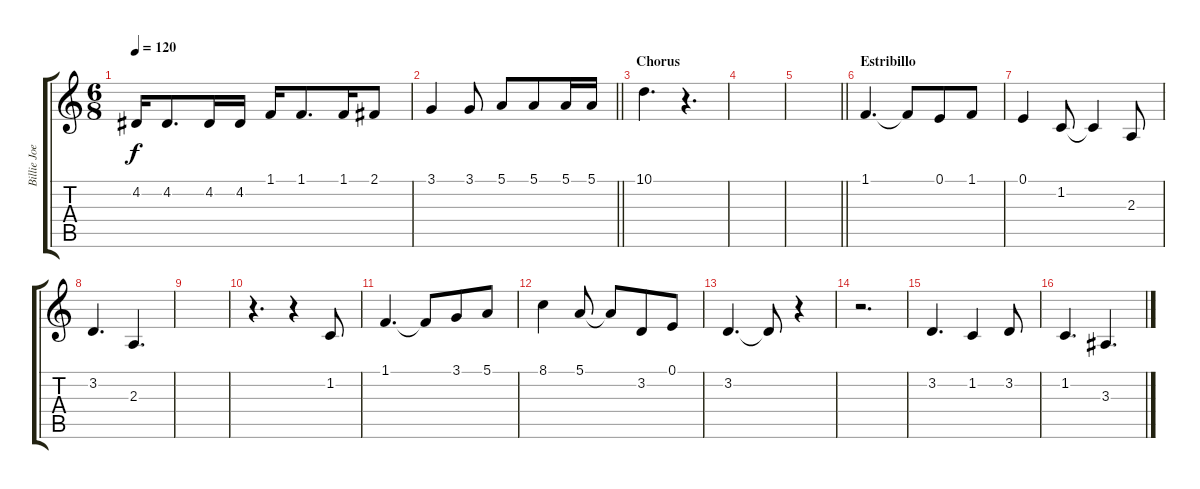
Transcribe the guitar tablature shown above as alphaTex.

\track ("Billie Joe Armstrong Vocals" "Billie Joe") {instrument violin}
\staff {score tabs}
\tuning (E4 B3 G3 D3 A2 E2) {hide}
\ts (6 8)
\tempo 120
\clef g2
\ks c
4.2.16{dy f} 4.2.8{d} 4.2.16 4.2.16 1.1.16 1.1.8{d} 1.1.16 2.1.8 |
\barLineRight lightlight
3.1.4 3.1.8 5.1.8 5.1.8 5.1.16 5.1.16 |
\section ("" "Chorus")
10.1.4{d} r.4{d} |
|
\barLineRight lightlight
|
\section ("" "Estribillo")
1.1.4{d} 1.1{t}.8 0.1.8 1.1.8 |
0.1.4 1.2.8 1.2{t}.4 2.3.8 |
3.2.4{d} 2.3.4{d} |
|
r.4{d} r.4 1.2.8 |
1.1.4{d} 1.1{t}.8 3.1.8 5.1.8 |
8.1.4 5.1.8 5.1{t}.8 3.2.8 0.1.8 |
3.2.4{d} 3.2{t}.8 r.4 |
r.2{d} |
3.2.4{d} 1.2.4 3.2.8 |
1.2.4{d} 3.3.4{d}
